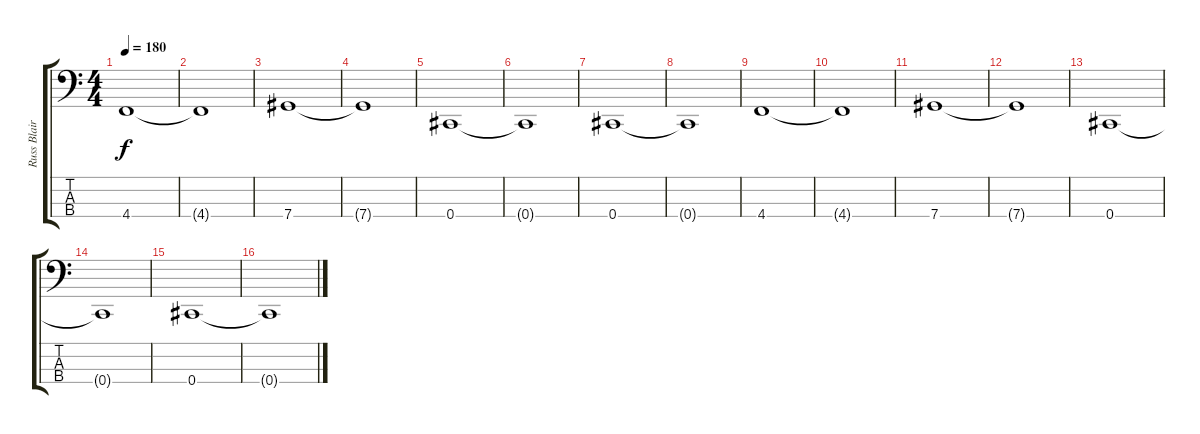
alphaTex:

\track ("Russ Blair" "Russ Blair") {instrument electricbasspick}
\staff {score tabs}
\tuning (Gb2 Db2 Ab1 Db1) {hide}
\ts (4 4)
\tempo 180
\clef f4
\ks c
4.4.1{dy f} |
4.4{t}.1 |
7.4.1 |
7.4{t}.1 |
0.4.1 |
0.4{t}.1 |
0.4.1 |
0.4{t}.1 |
4.4.1 |
4.4{t}.1 |
7.4.1 |
7.4{t}.1 |
0.4.1 |
0.4{t}.1 |
0.4.1 |
0.4{t}.1
